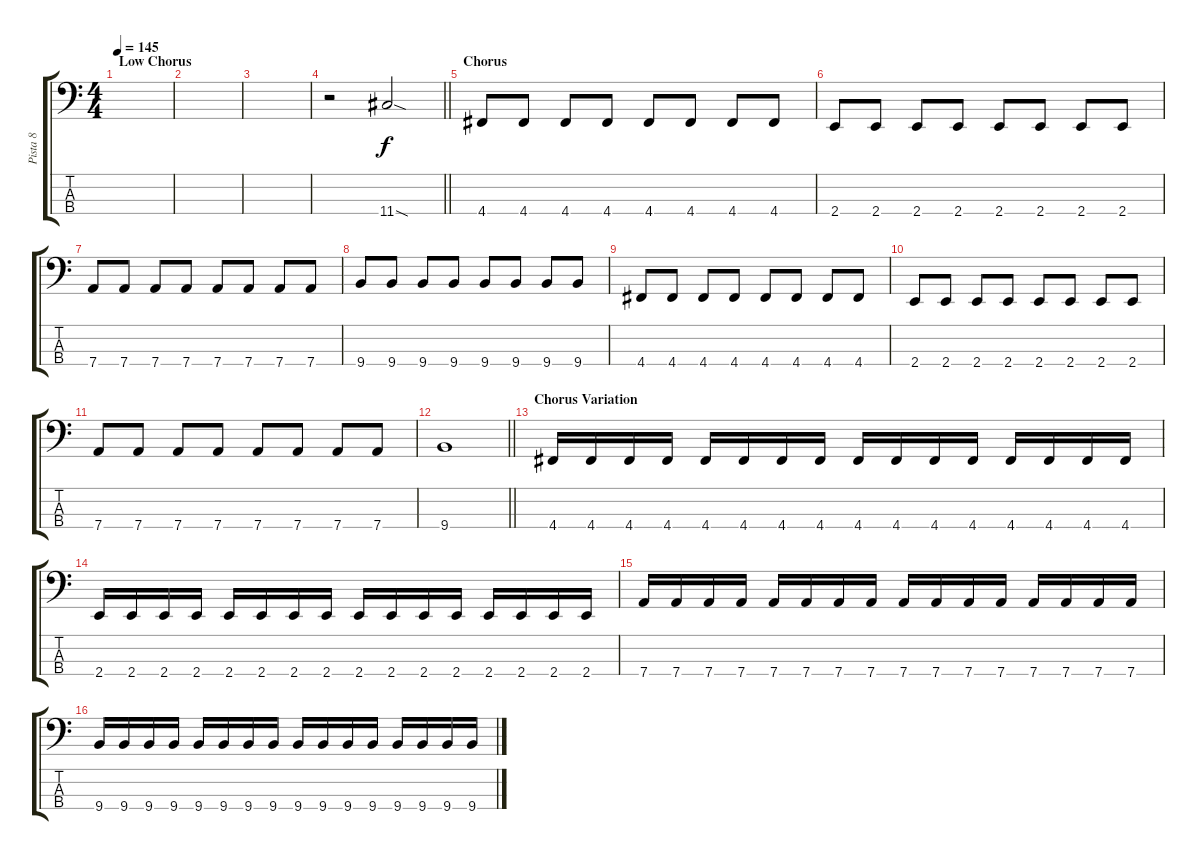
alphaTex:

\track ("Pista 8" "Pista 8") {instrument electricbasspick}
\staff {score tabs}
\tuning (G2 D2 A1 D1) {hide}
\ts (4 4)
\section ("" "Low Chorus")
\tempo 145
\clef f4
\ks c
|
|
|
\barLineRight lightlight
r.2 11.4{sod}.2 |
\section ("" "Chorus")
4.4.8 4.4.8 4.4.8 4.4.8 4.4.8 4.4.8 4.4.8 4.4.8 |
2.4.8 2.4.8 2.4.8 2.4.8 2.4.8 2.4.8 2.4.8 2.4.8 |
7.4.8 7.4.8 7.4.8 7.4.8 7.4.8 7.4.8 7.4.8 7.4.8 |
9.4.8 9.4.8 9.4.8 9.4.8 9.4.8 9.4.8 9.4.8 9.4.8 |
4.4.8 4.4.8 4.4.8 4.4.8 4.4.8 4.4.8 4.4.8 4.4.8 |
2.4.8 2.4.8 2.4.8 2.4.8 2.4.8 2.4.8 2.4.8 2.4.8 |
7.4.8 7.4.8 7.4.8 7.4.8 7.4.8 7.4.8 7.4.8 7.4.8 |
\barLineRight lightlight
9.4.1 |
\section ("" "Chorus Variation")
4.4.16 4.4.16 4.4.16 4.4.16 4.4.16 4.4.16 4.4.16 4.4.16 4.4.16 4.4.16 4.4.16 4.4.16 4.4.16 4.4.16 4.4.16 4.4.16 |
2.4.16 2.4.16 2.4.16 2.4.16 2.4.16 2.4.16 2.4.16 2.4.16 2.4.16 2.4.16 2.4.16 2.4.16 2.4.16 2.4.16 2.4.16 2.4.16 |
7.4.16 7.4.16 7.4.16 7.4.16 7.4.16 7.4.16 7.4.16 7.4.16 7.4.16 7.4.16 7.4.16 7.4.16 7.4.16 7.4.16 7.4.16 7.4.16 |
9.4.16 9.4.16 9.4.16 9.4.16 9.4.16 9.4.16 9.4.16 9.4.16 9.4.16 9.4.16 9.4.16 9.4.16 9.4.16 9.4.16 9.4.16 9.4.16
